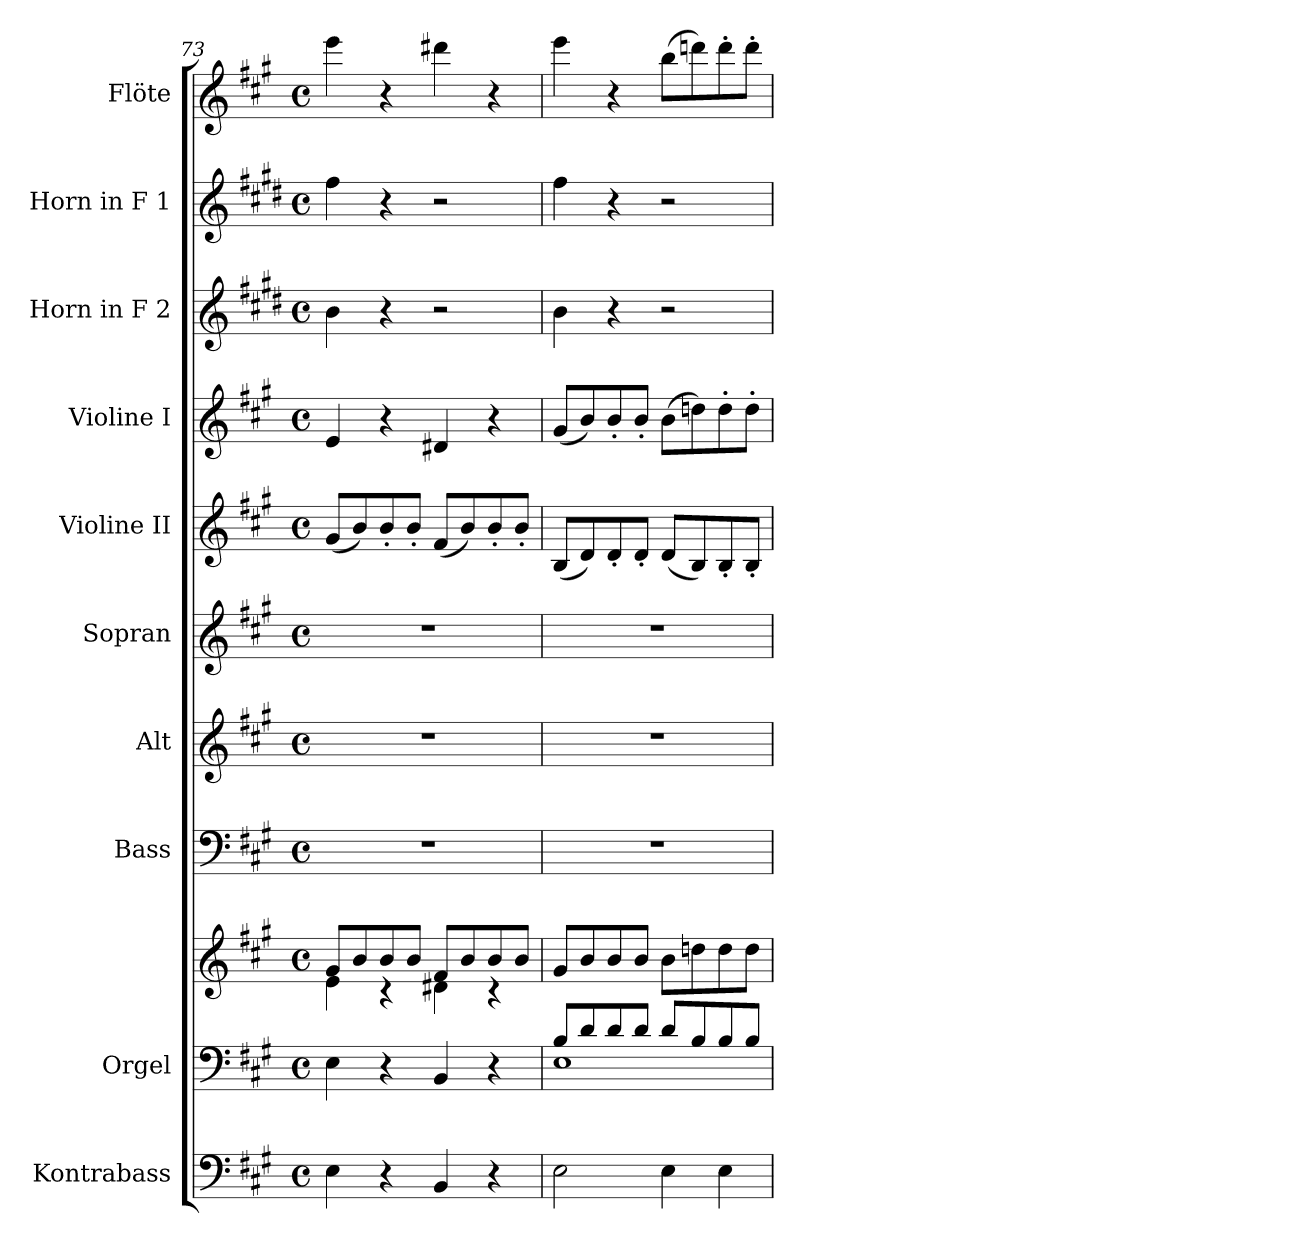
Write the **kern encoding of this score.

**kern	**kern	**kern	**kern	**kern	**kern	**kern	**kern	**kern	**kern	**kern
*part10	*part9	*part9	*part8	*part7	*part6	*part5	*part4	*part3	*part2	*part1
*staff11	*staff10	*staff9	*staff8	*staff7	*staff6	*staff5	*staff4	*staff3	*staff2	*staff1
*I"Kontrabass	*I"Orgel	*	*I"Bass	*I"Alt	*I"Sopran	*I"Violine II	*I"Violine I	*I"Horn in F 2	*I"Horn in F 1	*I"Flöte
*I'Kb.	*I'Org.	*	*I'B.	*I'A.	*I'S.	*I'Vl. II	*I'Vl. I	*	*	*I'Fl.
*clefF4	*clefF4	*clefG2	*clefF4	*clefG2	*clefG2	*clefG2	*clefG2	*clefG2	*clefG2	*clefG2
*ITrd7c12	*	*	*	*	*	*	*	*ITrd4c7	*ITrd4c7	*
*k[f#c#g#]	*k[f#c#g#]	*k[f#c#g#]	*k[f#c#g#]	*k[f#c#g#]	*k[f#c#g#]	*k[f#c#g#]	*k[f#c#g#]	*k[f#c#g#]	*k[f#c#g#]	*k[f#c#g#]
*A:	*A:	*A:	*A:	*A:	*A:	*A:	*A:	*A:	*A:	*A:
*M4/4	*M4/4	*M4/4	*M4/4	*M4/4	*M4/4	*M4/4	*M4/4	*M4/4	*M4/4	*M4/4
*met(c)	*met(c)	*met(c)	*met(c)	*met(c)	*met(c)	*met(c)	*met(c)	*met(c)	*met(c)	*met(c)
=73	=73	=73	=73	=73	=73	=73	=73	=73	=73	=73
*	*	*^	*	*	*	*	*	*	*	*
4EE\	4E\	8g#/L	4e\	1r	1r	1r	(<8g#/L	4e/	4e\	4b\	4eee\
.	.	8b/	.	.	.	.	8b/)	.	.	.	.
4r	4r	8b/	4rc	.	.	.	8b'</	4r	4r	4r	4r
.	.	8b/J	.	.	.	.	8b'</J	.	.	.	.
4BBB/	4BB/	8f#/L	4d#X\	.	.	.	(<8f#/L	4d#X/	2r	2r	4ddd#X\
.	.	8b/	.	.	.	.	8b/)	.	.	.	.
4r	4r	8b/	4rc	.	.	.	8b'</	4r	.	.	4r
.	.	8b/J	.	.	.	.	8b'</J	.	.	.	.
*	*	*v	*v	*	*	*	*	*	*	*	*
=74	=74	=74	=74	=74	=74	=74	=74	=74	=74	=74
*	*^	*	*	*	*	*	*	*	*	*
2EE\	8B/L	1E	8g#/L	1r	1r	1r	(<8B/L	(<8g#/L	4e\	4b\	4eee\
.	8d/	.	8b/	.	.	.	8d/)	8b/)	.	.	.
.	8d/	.	8b/	.	.	.	8d'</	8b'</	4r	4r	4r
.	8d/J	.	8b/J	.	.	.	8d'</J	8b'</J	.	.	.
4EE\	8d/L	.	8b\L	.	.	.	(<8d/L	(>8b\L	2r	2r	(>8bb\L
.	8B/	.	8ddn\	.	.	.	8B/)	8ddn\)	.	.	8dddn\)
4EE\	8B/	.	8dd\	.	.	.	8B'</	8dd'>\	.	.	8ddd'>\
.	8B/J	.	8dd\J	.	.	.	8B'</J	8dd'>\J	.	.	8ddd'>\J
*	*v	*v	*	*	*	*	*	*	*	*	*
=	=	=	=	=	=	=	=	=	=	=
*-	*-	*-	*-	*-	*-	*-	*-	*-	*-	*-
